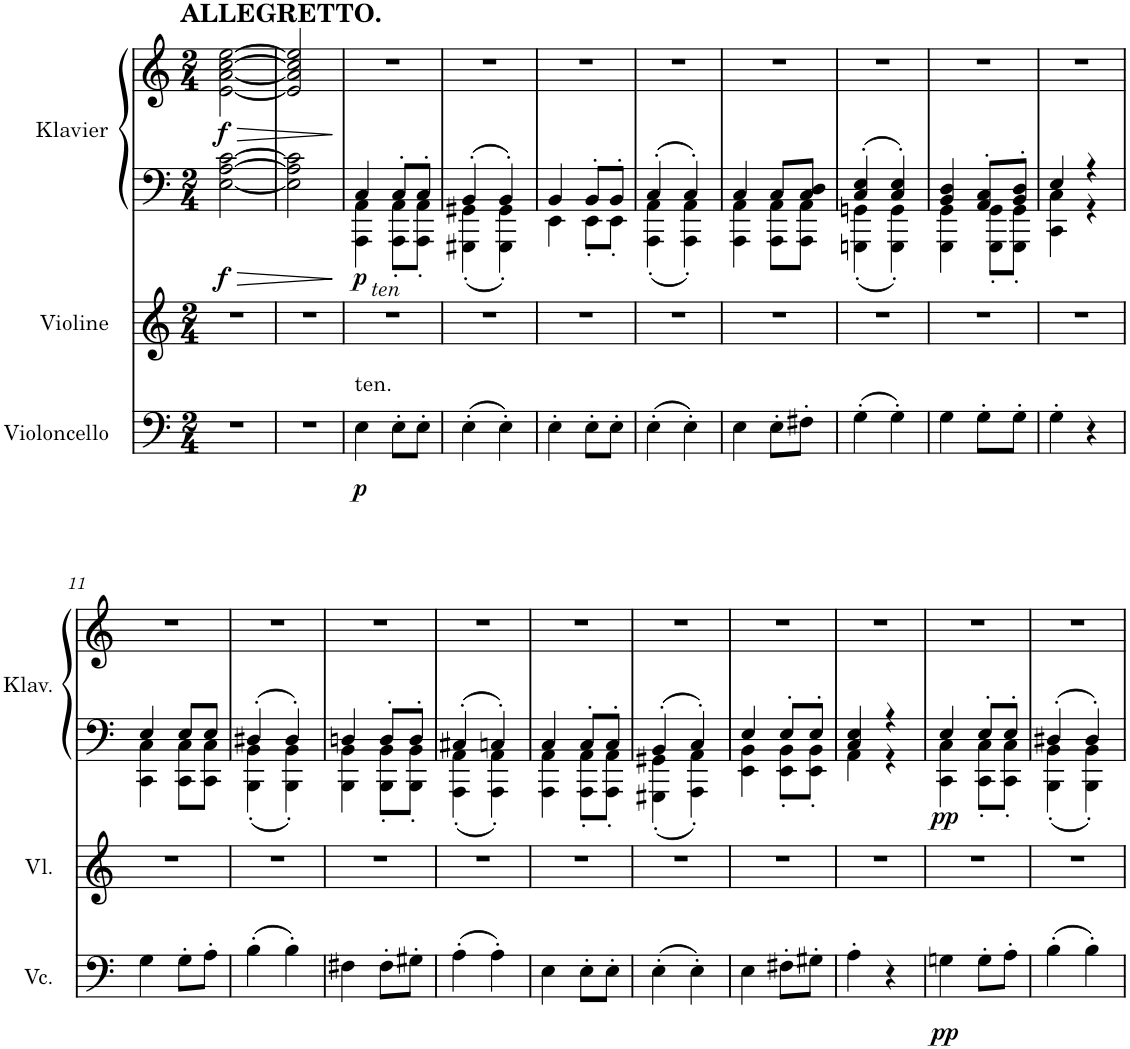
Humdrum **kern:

**kern	**dynam	**kern	**kern	**kern	**dynam
*part3	*part3	*part2	*part1	*part1	*part1
*staff4	*staff4	*staff3	*staff2	*staff1	*staff1/2
*I"Violoncello	*	*I"Violine	*I"Klavier	*	*
*I'Vc.	*	*I'Vl.	*I'Klav.	*	*
*clefF4	*	*clefG2	*clefF4	*clefG2	*
*k[]	*	*k[]	*k[]	*k[]	*
*M2/4	*	*M2/4	*M2/4	*M2/4	*
=1	=1	=1	=1	=1	=1
!	!	!	!	!LO:TX:a:B:t=ALLEGRETTO.	!
!	!	!	!	!	!LO:HP:b
!	!	!	!	!	!LO:DY:n=1:b=2
!	!	!	!	!	!LO:DY:n=2:b
2r	.	2r	[2E\ [2A\ [2c\	[2e\ [2a\ [2cc\ [2ee\	> f f
=2	=2	=2	=2	=2	=2
2r	.	2r	2E\] 2A\] 2c\]	2e/] 2a/] 2cc/] 2ee/]	.
.	.	.	.	.	]
=3	=3	=3	=3	=3	=3
*	*	*	*^	*	*
!	!	!	!LO:TX:b:i:t=ten	!	!	!
!LO:TX:a:t=ten.	!	!	!	!	!	!
!	!LO:DY:b	!	!	!	!	!LO:DY:b=2
4E\	p	2r	4C/	4AAA\ 4AA\	2r	p
8E'\L	.	.	8C'/L	8AAA\' 8AA\'L	.	.
8E'\J	.	.	8C'/J	8AAA\' 8AA\'J	.	.
=4	=4	=4	=4	=4	=4	=4
(4E'\	.	2r	4BB'/	4GGG#X\' 4GG#X\'	2r	.
4E'\)	.	.	4BB'/	4GGG#\' 4GG#\'	.	.
=5	=5	=5	=5	=5	=5	=5
4E'\	.	2r	4BB/	4EE\	2r	.
8E'\L	.	.	8BB'/L	8EE'\L	.	.
8E'\J	.	.	8BB'/J	8EE'\J	.	.
=6	=6	=6	=6	=6	=6	=6
(4E'\	.	2r	4C'/	4AAA\' 4AA\'	2r	.
4E'\)	.	.	4C'/	4AAA\' 4AA\'	.	.
=7	=7	=7	=7	=7	=7	=7
4E\	.	2r	4C/	4AAA\ 4AA\	2r	.
8E'\L	.	.	8C/L	8AAA\ 8AA\L	.	.
8F#X'\J	.	.	8C/ 8D/J	8AAA\ 8AA\J	.	.
=8	=8	=8	=8	=8	=8	=8
(4G'\	.	2r	4C/' 4E/'	4GGGn\' 4GGn\'	2r	.
4G'\)	.	.	4C/' 4E/'	4GGG\' 4GG\'	.	.
=9	=9	=9	=9	=9	=9	=9
4G\	.	2r	4BB/ 4D/	4GGG\ 4GG\	2r	.
8G'\L	.	.	8AA/' 8C/'L	8GGG\' 8GG\'L	.	.
8G'\J	.	.	8BB/' 8D/'J	8GGG\' 8GG\'J	.	.
=10	=10	=10	=10	=10	=10	=10
4G'\	.	2r	4E/	4CC\ 4C\	2r	.
4r	.	.	4r	4r	.	.
!!LO:LB:g=z
=11	=11	=11	=11	=11	=11	=11
4G\	.	2r	4E/	4CC\ 4C\	2r	.
8G'\L	.	.	8E/L	8CC\ 8C\L	.	.
8A'\J	.	.	8E/J	8CC\ 8C\J	.	.
=12	=12	=12	=12	=12	=12	=12
(4B'\	.	2r	4D#X'/	4BBB\' 4BB\'	2r	.
4B'\)	.	.	4D#'/	4BBB\' 4BB\'	.	.
=13	=13	=13	=13	=13	=13	=13
4F#X\	.	2r	4Dn/	4BBB\ 4BB\	2r	.
8F#'\L	.	.	8D'/L	8BBB\' 8BB\'L	.	.
8G#X'\J	.	.	8D'/J	8BBB\' 8BB\'J	.	.
=14	=14	=14	=14	=14	=14	=14
(4A'\	.	2r	4C#X'/	4AAA\' 4AA\'	2r	.
4A'\)	.	.	4Cn'/	4AAA\' 4AA\'	.	.
=15	=15	=15	=15	=15	=15	=15
4E\	.	2r	4C/	4AAA\ 4AA\	2r	.
8E'\L	.	.	8C'/L	8AAA\' 8AA\'L	.	.
8E'\J	.	.	8C'/J	8AAA\' 8AA\'J	.	.
=16	=16	=16	=16	=16	=16	=16
(4E'\	.	2r	4BB'/	4GGG#X\' 4GG#X\'	2r	.
4E'\)	.	.	4C'/	4AAA\' 4AA\'	.	.
=17	=17	=17	=17	=17	=17	=17
4E\	.	2r	4E/	4EE\ 4BB\	2r	.
8F#X'\L	.	.	8E'/L	8EE\' 8BB\'L	.	.
8G#X'\J	.	.	8E'/J	8EE\' 8BB\'J	.	.
=18	=18	=18	=18	=18	=18	=18
4A'\	.	2r	4C/ 4E/	4AA\	2r	.
4r	.	.	4r	4r	.	.
=19	=19	=19	=19	=19	=19	=19
!	!LO:DY:b	!	!	!	!	!LO:DY:b=2
4Gn\	pp	2r	4E/	4CC\ 4C\	2r	pp
8G'\L	.	.	8E'/L	8CC\' 8C\'L	.	.
8A'\J	.	.	8E'/J	8CC\' 8C\'J	.	.
=20	=20	=20	=20	=20	=20	=20
(4B'\	.	2r	4D#X'/	4BBB\' 4BB\'	2r	.
4B'\)	.	.	4D#'/	4BBB\' 4BB\'	.	.
*	*	*	*v	*v	*	*
=	=	=	=	=	=
*-	*-	*-	*-	*-	*-
